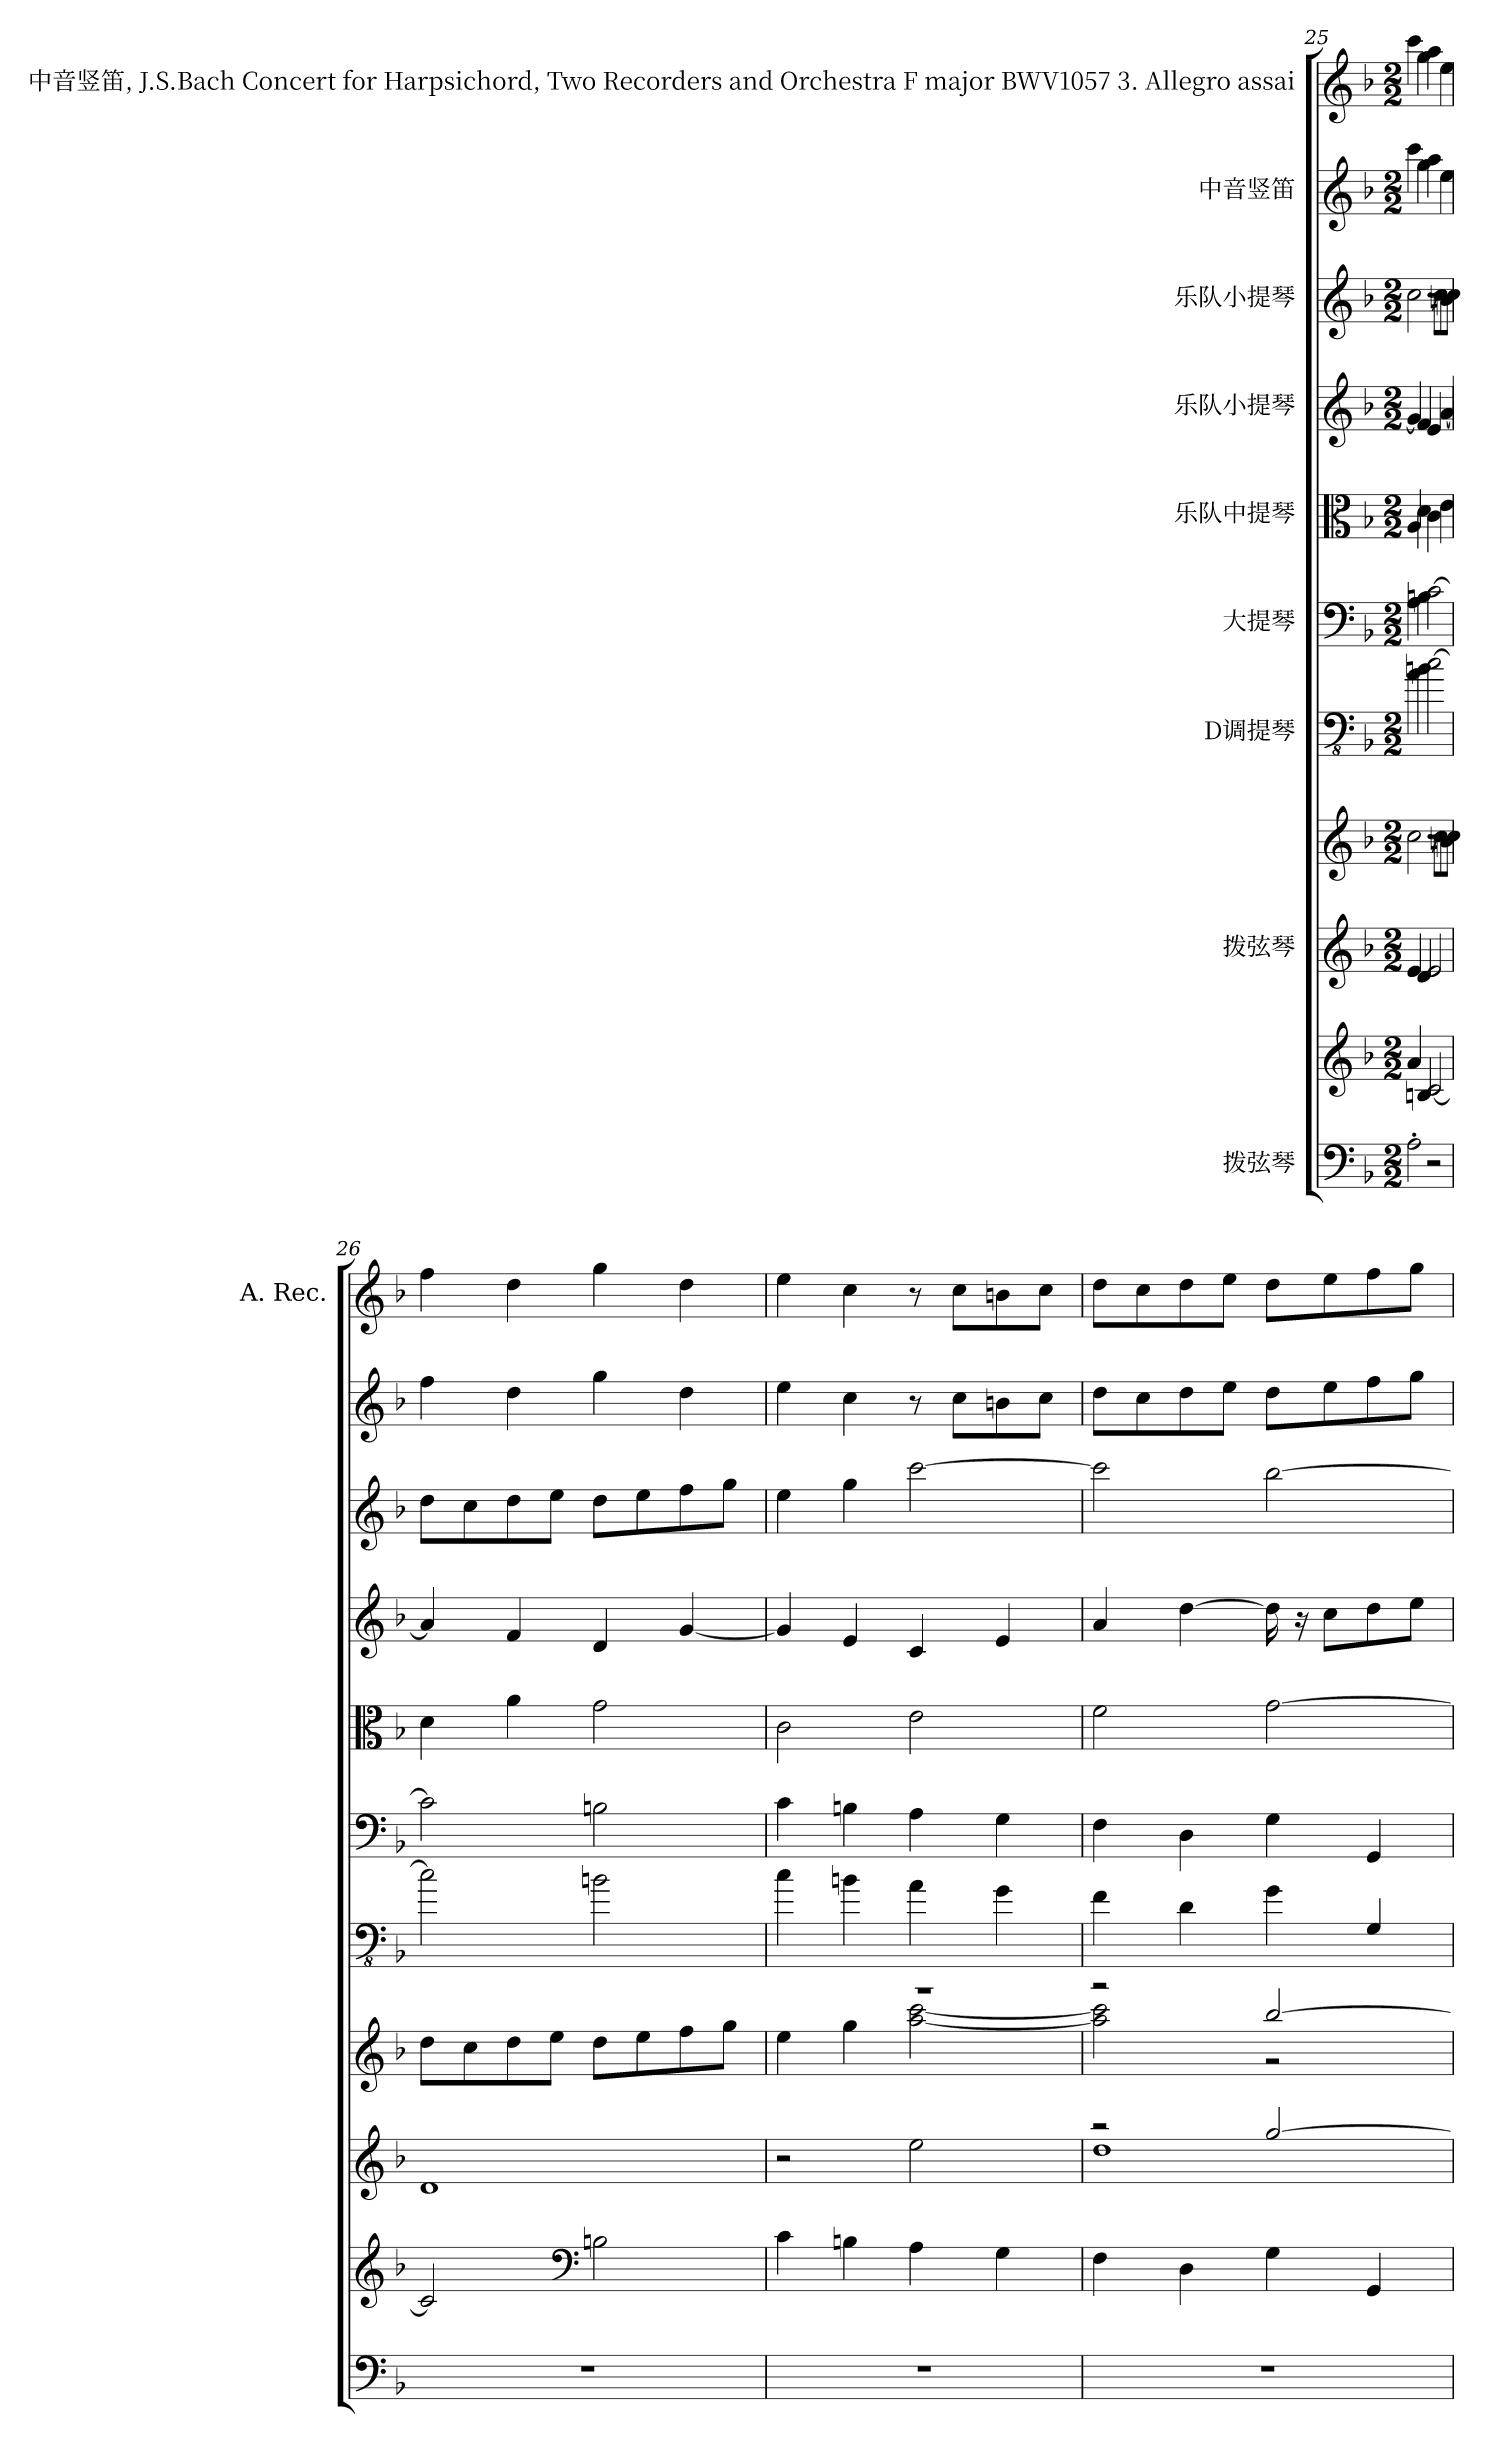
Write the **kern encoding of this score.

**kern	**kern	**kern	**kern	**kern	**kern	**kern	**kern	**kern	**kern	**kern
*part9	*part9	*part8	*part8	*part7	*part6	*part5	*part4	*part3	*part2	*part1
*staff11	*staff10	*staff9	*staff8	*staff7	*staff6	*staff5	*staff4	*staff3	*staff2	*staff1
*I"拨弦琴	*	*I"拨弦琴	*	*I"D调提琴	*I"大提琴	*I"乐队中提琴	*I"乐队小提琴	*I"乐队小提琴	*I"中音竖笛	*I"中音竖笛, J.S.Bach Concert for Harpsichord, Two Recorders and Orchestra F major BWV1057 3. Allegro assai
*	*	*	*	*	*	*	*	*	*	*I'A. Rec.
*clefF4	*clefG2	*clefG2	*clefG2	*clefFv4	*clefF4	*clefC3	*clefG2	*clefG2	*clefG2	*clefG2
*	*	*	*	*ITrd7c12	*	*	*	*	*	*
*k[b-]	*k[b-]	*k[b-]	*k[b-]	*k[b-]	*k[b-]	*k[b-]	*k[b-]	*k[b-]	*k[b-]	*k[b-]
*M2/2	*M2/2	*M2/2	*M2/2	*M2/2	*M2/2	*M2/2	*M2/2	*M2/2	*M2/2	*M2/2
=25	=25	=25	=25	=25	=25	=25	=25	=25	=25	=25
2A'\	4a/	4e/	2cc\	4AA\	4A\	4A/	4g/]	2cc\	4ccc\	4ccc\
.	4Bn/	4d/	.	4BBn\	4Bn\	4d\	4f/	.	4gg\	4gg\
2r	[2c/	2e/	8r	[2C\	[2c\	4c\	4e/	8r	4aa\	4aa\
.	.	.	8cc\L	.	.	.	.	8cc\L	.	.
.	.	.	8bn\	.	.	4e\	[4a/	8bn\	4ee\	4ee\
.	.	.	8cc\J	.	.	.	.	8cc\J	.	.
=26	=26	=26	=26	=26	=26	=26	=26	=26	=26	=26
1r	2c/]	1d	8dd\L	2C\]	2c\]	4d\	4a/]	8dd\L	4ff\	4ff\
.	.	.	8cc\	.	.	.	.	8cc\	.	.
.	.	.	8dd\	.	.	4a\	4f/	8dd\	4dd\	4dd\
.	.	.	8ee\J	.	.	.	.	8ee\J	.	.
*	*clefF4	*	*	*	*	*	*	*	*	*
.	2Bn\	.	8dd\L	2BBn\	2Bn\	2g\	4d/	8dd\L	4gg\	4gg\
.	.	.	8ee\	.	.	.	.	8ee\	.	.
.	.	.	8ff\	.	.	.	[4g/	8ff\	4dd\	4dd\
.	.	.	8gg\J	.	.	.	.	8gg\J	.	.
!!LO:PB:g=z
=27	=27	=27	=27	=27	=27	=27	=27	=27	=27	=27
*	*	*	*^	*	*	*	*	*	*	*
1r	4c\	2r	1r	4ee\	4C\	4c\	2c\	4g/]	4ee\	4ee\	4ee\
.	4Bn\	.	.	4gg\	4BBn\	4Bn\	.	4e/	4gg\	4cc\	4cc\
.	4A\	2ee\	.	[2aa\ [2ccc\	4AA\	4A\	2e\	4c/	[2ccc\	8r	8r
.	.	.	.	.	.	.	.	.	.	8cc\L	8cc\L
.	4G\	.	.	.	4GG\	4G\	.	4e/	.	8bn\	8bn\
.	.	.	.	.	.	.	.	.	.	8cc\J	8cc\J
=28	=28	=28	=28	=28	=28	=28	=28	=28	=28	=28	=28
*	*	*^	*	*	*	*	*	*	*	*	*
1r	4F\	2r	1dd	2r	2aa\] 2ccc\]	4FF\	4F\	2f\	4a/	2ccc\]	8dd\L	8dd\L
.	.	.	.	.	.	.	.	.	.	.	8cc\	8cc\
.	4D\	.	.	.	.	4DD\	4D\	.	[4dd\	.	8dd\	8dd\
.	.	.	.	.	.	.	.	.	.	.	8ee\J	8ee\J
.	4G\	[2gg/	.	[2bb-/	2r	4GG\	4G\	[2g\	16dd\]	[2bb-\	8dd\L	8dd\L
.	.	.	.	.	.	.	.	.	16r	.	.	.
.	.	.	.	.	.	.	.	.	8cc\L	.	8ee\	8ee\
.	4GG/	.	.	.	.	4GGG/	4GG/	.	8dd\	.	8ff\	8ff\
.	.	.	.	.	.	.	.	.	8ee\J	.	8gg\J	8gg\J
*	*	*v	*v	*	*	*	*	*	*	*	*	*
*	*	*	*v	*v	*	*	*	*	*	*	*
=	=	=	=	=	=	=	=	=	=	=
*-	*-	*-	*-	*-	*-	*-	*-	*-	*-	*-
